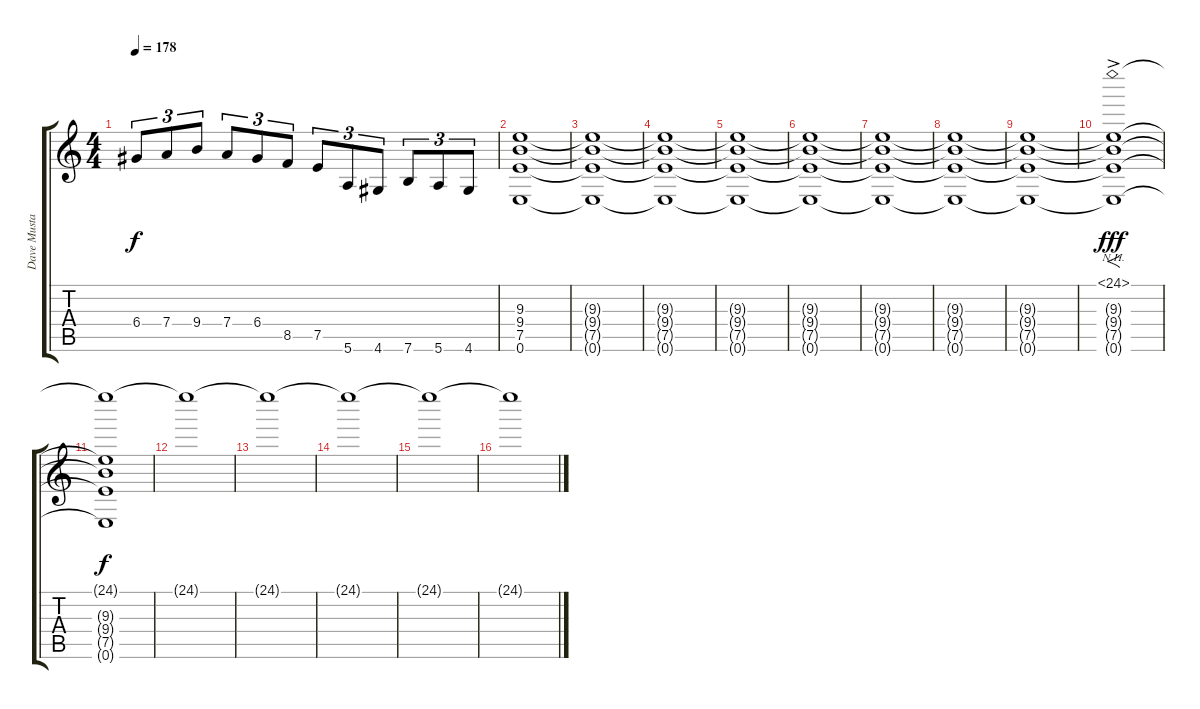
\track ("Dave Mustaine" "Dave Musta") {instrument distortionguitar}
\staff {score tabs}
\tuning (E4 B3 G3 D3 A2 E2) {hide}
\ts (4 4)
\tempo 178
\clef g2
\ks c
6.4.8{tu (3 2) dy f} 7.4.8{tu (3 2)} 9.4.8{tu (3 2)} 7.4.8{tu (3 2)} 6.4.8{tu (3 2)} 8.5.8{tu (3 2)} 7.5.8{tu (3 2)} 5.6.8{tu (3 2)} 4.6.8{tu (3 2)} 7.6.8{tu (3 2)} 5.6.8{tu (3 2)} 4.6.8{tu (3 2)} |
(9.3 9.4 7.5 0.6).1 |
(9.3{t} 9.4{t} 7.5{t} 0.6{t}).1 |
(9.3{t} 9.4{t} 7.5{t} 0.6{t}).1 |
(9.3{t} 9.4{t} 7.5{t} 0.6{t}).1 |
(9.3{t} 9.4{t} 7.5{t} 0.6{t}).1 |
(9.3{t} 9.4{t} 7.5{t} 0.6{t}).1 |
(9.3{t} 9.4{t} 7.5{t} 0.6{t}).1 |
(9.3{t} 9.4{t} 7.5{t} 0.6{t}).1 |
(24.1{nh ac} 9.3{t} 9.4{t} 7.5{t} 0.6{t}).1{f dy fff} |
(24.1{t} 9.3{t} 9.4{t} 7.5{t} 0.6{t}).1{dy f} |
24.1{t}.1 |
24.1{t}.1 |
24.1{t}.1 |
24.1{t}.1 |
24.1{t}.1
